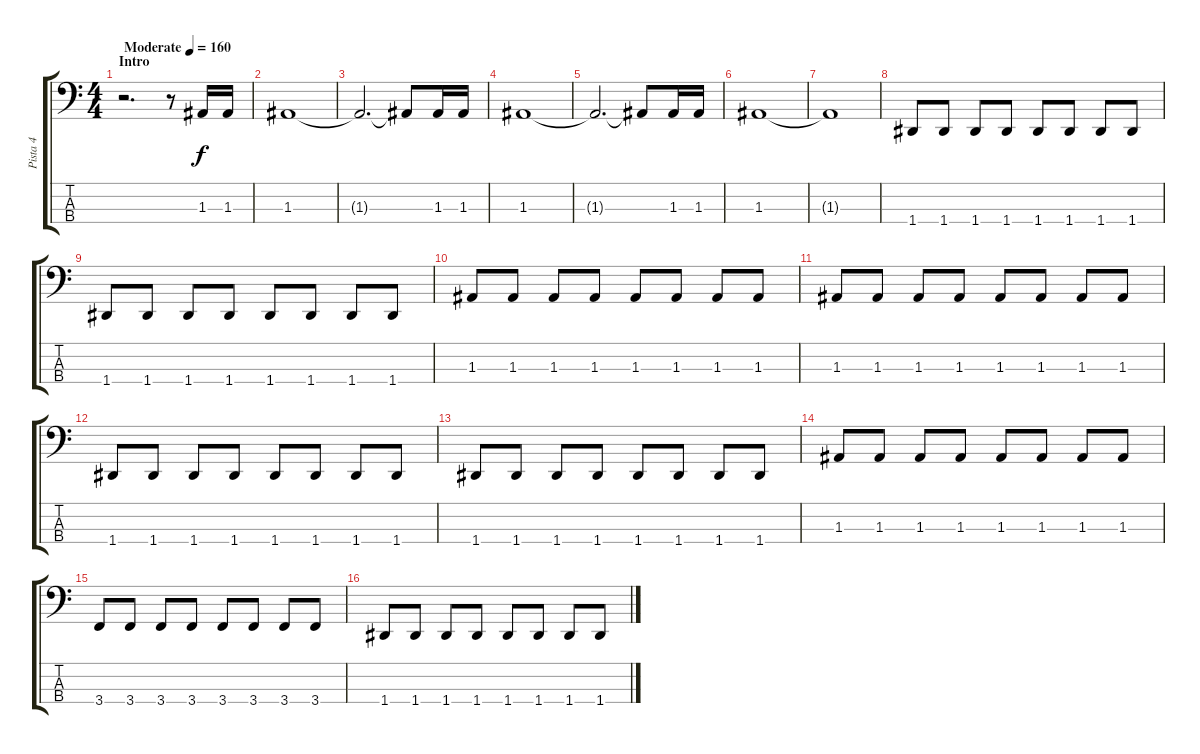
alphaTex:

\track ("Pista 4" "Pista 4") {instrument electricbassfinger}
\staff {score tabs}
\tuning (G2 D2 A1 D1) {hide}
\ts (4 4)
\section ("" "Intro")
\tempo (160 "Moderate")
\clef f4
\ks c
r.2{d dy f instrument electricbassfinger} r.8 1.3.16 1.3.16 |
1.3.1 |
1.3{t}.2{d} 1.3{t}.8 1.3.16 1.3.16 |
1.3.1 |
1.3{t}.2{d} 1.3{t}.8 1.3.16 1.3.16 |
1.3.1 |
1.3{t}.1 |
1.4.8 1.4.8 1.4.8 1.4.8 1.4.8 1.4.8 1.4.8 1.4.8 |
1.4.8 1.4.8 1.4.8 1.4.8 1.4.8 1.4.8 1.4.8 1.4.8 |
1.3.8 1.3.8 1.3.8 1.3.8 1.3.8 1.3.8 1.3.8 1.3.8 |
1.3.8 1.3.8 1.3.8 1.3.8 1.3.8 1.3.8 1.3.8 1.3.8 |
1.4.8 1.4.8 1.4.8 1.4.8 1.4.8 1.4.8 1.4.8 1.4.8 |
1.4.8 1.4.8 1.4.8 1.4.8 1.4.8 1.4.8 1.4.8 1.4.8 |
1.3.8 1.3.8 1.3.8 1.3.8 1.3.8 1.3.8 1.3.8 1.3.8 |
3.4.8 3.4.8 3.4.8 3.4.8 3.4.8 3.4.8 3.4.8 3.4.8 |
1.4.8 1.4.8 1.4.8 1.4.8 1.4.8 1.4.8 1.4.8 1.4.8
